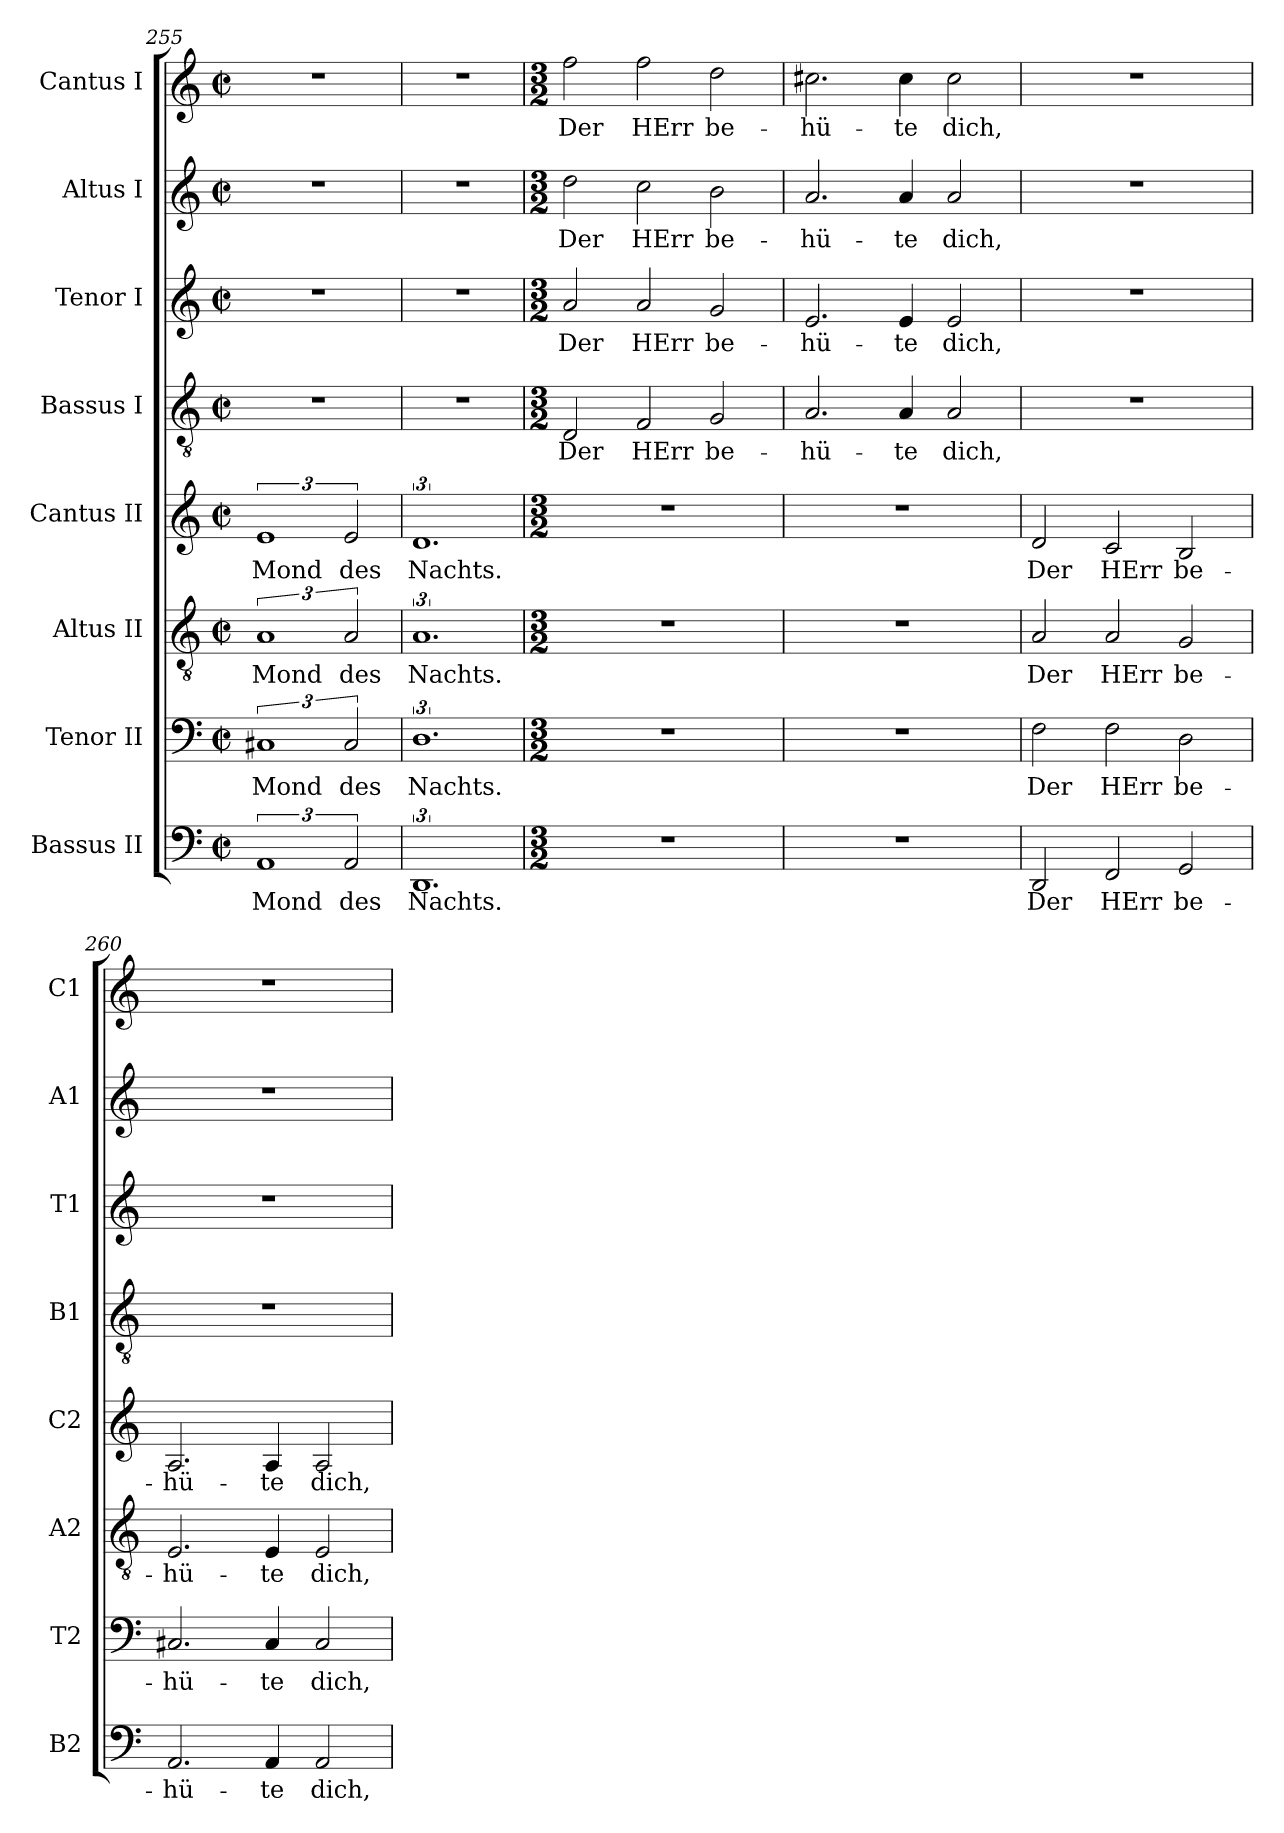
**kern	**text	**kern	**text	**kern	**text	**kern	**text	**kern	**text	**kern	**text	**kern	**text	**kern	**text
*part8	*part8	*part7	*part7	*part6	*part6	*part5	*part5	*part4	*part4	*part3	*part3	*part2	*part2	*part1	*part1
*staff8	*staff8	*staff7	*staff7	*staff6	*staff6	*staff5	*staff5	*staff4	*staff4	*staff3	*staff3	*staff2	*staff2	*staff1	*staff1
*I"Bassus II	*	*I"Tenor II	*	*I"Altus II	*	*I"Cantus II	*	*I"Bassus I	*	*I"Tenor I	*	*I"Altus I	*	*I"Cantus I	*
*I'B2	*	*I'T2	*	*I'A2	*	*I'C2	*	*I'B1	*	*I'T1	*	*I'A1	*	*I'C1	*
*clefF4	*	*clefF4	*	*clefGv2	*	*clefG2	*	*clefGv2	*	*clefG2	*	*clefG2	*	*clefG2	*
*k[]	*	*k[]	*	*k[]	*	*k[]	*	*k[]	*	*k[]	*	*k[]	*	*k[]	*
*C:	*	*C:	*	*C:	*	*C:	*	*C:	*	*C:	*	*C:	*	*C:	*
*M2/2	*	*M2/2	*	*M2/2	*	*M2/2	*	*M2/2	*	*M2/2	*	*M2/2	*	*M2/2	*
*met(c|)	*	*met(c|)	*	*met(c|)	*	*met(c|)	*	*met(c|)	*	*met(c|)	*	*met(c|)	*	*met(c|)	*
=255	=255	=255	=255	=255	=255	=255	=255	=255	=255	=255	=255	=255	=255	=255	=255
!	!LO:LY:b	!	!	!	!	!	!	!	!	!	!	!	!	!	!
!	!	!	!LO:LY:b	!	!	!	!	!	!	!	!	!	!	!	!
!	!	!	!	!	!LO:LY:b	!	!	!	!	!	!	!	!	!	!
!	!	!	!	!	!	!	!LO:LY:b	!	!	!	!	!	!	!	!
3%2AA	Mond	3%2C#X	Mond	3%2A	Mond	3%2e	Mond	1r	.	1r	.	1r	.	1r	.
!	!LO:LY:b	!	!	!	!	!	!	!	!	!	!	!	!	!	!
!	!	!	!LO:LY:b	!	!	!	!	!	!	!	!	!	!	!	!
!	!	!	!	!	!LO:LY:b	!	!	!	!	!	!	!	!	!	!
!	!	!	!	!	!	!	!LO:LY:b	!	!	!	!	!	!	!	!
3AA/	des	3C#/	des	3A/	des	3e/	des	.	.	.	.	.	.	.	.
=256	=256	=256	=256	=256	=256	=256	=256	=256	=256	=256	=256	=256	=256	=256	=256
!	!LO:LY:b	!	!	!	!	!	!	!	!	!	!	!	!	!	!
!	!	!	!LO:LY:b	!	!	!	!	!	!	!	!	!	!	!	!
!	!	!	!	!	!LO:LY:b	!	!	!	!	!	!	!	!	!	!
!	!	!	!	!	!	!	!LO:LY:b	!	!	!	!	!	!	!	!
3%2.DD	Nachts.	3%2.D	Nachts.	3%2.A	Nachts.	3%2.d	Nachts.	1r	.	1r	.	1r	.	1r	.
!!LO:LB:g=z
=257	=257	=257	=257	=257	=257	=257	=257	=257	=257	=257	=257	=257	=257	=257	=257
*M3/2	*	*M3/2	*	*M3/2	*	*M3/2	*	*M3/2	*	*M3/2	*	*M3/2	*	*M3/2	*
!	!	!	!	!	!	!	!	!	!LO:LY:b	!	!	!	!	!	!
!	!	!	!	!	!	!	!	!	!	!	!LO:LY:b	!	!	!	!
!	!	!	!	!	!	!	!	!	!	!	!	!	!LO:LY:b	!	!
!	!	!	!	!	!	!	!	!	!	!	!	!	!	!	!LO:LY:b
1.r	.	1.r	.	1.r	.	1.r	.	2D/	Der	2a/	Der	2dd\	Der	2ff\	Der
!	!	!	!	!	!	!	!	!	!LO:LY:b	!	!	!	!	!	!
!	!	!	!	!	!	!	!	!	!	!	!LO:LY:b	!	!	!	!
!	!	!	!	!	!	!	!	!	!	!	!	!	!LO:LY:b	!	!
!	!	!	!	!	!	!	!	!	!	!	!	!	!	!	!LO:LY:b
.	.	.	.	.	.	.	.	2F/	HErr	2a/	HErr	2cc\	HErr	2ff\	HErr
!	!	!	!	!	!	!	!	!	!LO:LY:b	!	!	!	!	!	!
!	!	!	!	!	!	!	!	!	!	!	!LO:LY:b	!	!	!	!
!	!	!	!	!	!	!	!	!	!	!	!	!	!LO:LY:b	!	!
!	!	!	!	!	!	!	!	!	!	!	!	!	!	!	!LO:LY:b
.	.	.	.	.	.	.	.	2G/	be-	2g/	be-	2b\	be-	2dd\	be-
=258	=258	=258	=258	=258	=258	=258	=258	=258	=258	=258	=258	=258	=258	=258	=258
!	!	!	!	!	!	!	!	!	!LO:LY:b	!	!	!	!	!	!
!	!	!	!	!	!	!	!	!	!	!	!LO:LY:b	!	!	!	!
!	!	!	!	!	!	!	!	!	!	!	!	!	!LO:LY:b	!	!
!	!	!	!	!	!	!	!	!	!	!	!	!	!	!	!LO:LY:b
1.r	.	1.r	.	1.r	.	1.r	.	2.A/	-hü-	2.e/	-hü-	2.a/	-hü-	2.cc#X\	-hü-
!	!	!	!	!	!	!	!	!	!LO:LY:b	!	!	!	!	!	!
!	!	!	!	!	!	!	!	!	!	!	!LO:LY:b	!	!	!	!
!	!	!	!	!	!	!	!	!	!	!	!	!	!LO:LY:b	!	!
!	!	!	!	!	!	!	!	!	!	!	!	!	!	!	!LO:LY:b
.	.	.	.	.	.	.	.	4A/	-te	4e/	-te	4a/	-te	4cc#\	-te
!	!	!	!	!	!	!	!	!	!LO:LY:b	!	!	!	!	!	!
!	!	!	!	!	!	!	!	!	!	!	!LO:LY:b	!	!	!	!
!	!	!	!	!	!	!	!	!	!	!	!	!	!LO:LY:b	!	!
!	!	!	!	!	!	!	!	!	!	!	!	!	!	!	!LO:LY:b
.	.	.	.	.	.	.	.	2A/	dich,	2e/	dich,	2a/	dich,	2cc#\	dich,
=259	=259	=259	=259	=259	=259	=259	=259	=259	=259	=259	=259	=259	=259	=259	=259
!	!LO:LY:b	!	!	!	!	!	!	!	!	!	!	!	!	!	!
!	!	!	!LO:LY:b	!	!	!	!	!	!	!	!	!	!	!	!
!	!	!	!	!	!LO:LY:b	!	!	!	!	!	!	!	!	!	!
!	!	!	!	!	!	!	!LO:LY:b	!	!	!	!	!	!	!	!
2DD/	Der	2F\	Der	2A/	Der	2d/	Der	1.r	.	1.r	.	1.r	.	1.r	.
!	!LO:LY:b	!	!	!	!	!	!	!	!	!	!	!	!	!	!
!	!	!	!LO:LY:b	!	!	!	!	!	!	!	!	!	!	!	!
!	!	!	!	!	!LO:LY:b	!	!	!	!	!	!	!	!	!	!
!	!	!	!	!	!	!	!LO:LY:b	!	!	!	!	!	!	!	!
2FF/	HErr	2F\	HErr	2A/	HErr	2c/	HErr	.	.	.	.	.	.	.	.
!	!LO:LY:b	!	!	!	!	!	!	!	!	!	!	!	!	!	!
!	!	!	!LO:LY:b	!	!	!	!	!	!	!	!	!	!	!	!
!	!	!	!	!	!LO:LY:b	!	!	!	!	!	!	!	!	!	!
!	!	!	!	!	!	!	!LO:LY:b	!	!	!	!	!	!	!	!
2GG/	be-	2D\	be-	2G/	be-	2B/	be-	.	.	.	.	.	.	.	.
=260	=260	=260	=260	=260	=260	=260	=260	=260	=260	=260	=260	=260	=260	=260	=260
!	!LO:LY:b	!	!	!	!	!	!	!	!	!	!	!	!	!	!
!	!	!	!LO:LY:b	!	!	!	!	!	!	!	!	!	!	!	!
!	!	!	!	!	!LO:LY:b	!	!	!	!	!	!	!	!	!	!
!	!	!	!	!	!	!	!LO:LY:b	!	!	!	!	!	!	!	!
2.AA/	-hü-	2.C#X/	-hü-	2.E/	-hü-	2.A/	-hü-	1.r	.	1.r	.	1.r	.	1.r	.
!	!LO:LY:b	!	!	!	!	!	!	!	!	!	!	!	!	!	!
!	!	!	!LO:LY:b	!	!	!	!	!	!	!	!	!	!	!	!
!	!	!	!	!	!LO:LY:b	!	!	!	!	!	!	!	!	!	!
!	!	!	!	!	!	!	!LO:LY:b	!	!	!	!	!	!	!	!
4AA/	-te	4C#/	-te	4E/	-te	4A/	-te	.	.	.	.	.	.	.	.
!	!LO:LY:b	!	!	!	!	!	!	!	!	!	!	!	!	!	!
!	!	!	!LO:LY:b	!	!	!	!	!	!	!	!	!	!	!	!
!	!	!	!	!	!LO:LY:b	!	!	!	!	!	!	!	!	!	!
!	!	!	!	!	!	!	!LO:LY:b	!	!	!	!	!	!	!	!
2AA/	dich,	2C#/	dich,	2E/	dich,	2A/	dich,	.	.	.	.	.	.	.	.
=	=	=	=	=	=	=	=	=	=	=	=	=	=	=	=
*-	*-	*-	*-	*-	*-	*-	*-	*-	*-	*-	*-	*-	*-	*-	*-
